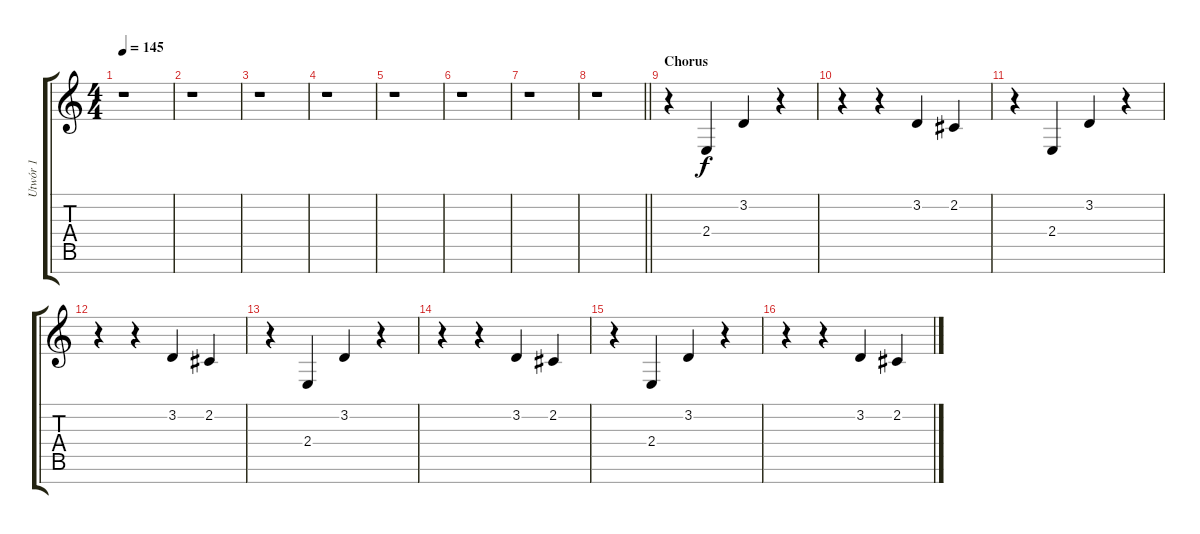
\track ("Utwór 1" "Utwór 1") {instrument acousticgrandpiano}
\staff {score tabs}
\tuning (E4 B3 G3 D3 A2 E2 B1) {hide}
\ts (4 4)
\tempo 145
\clef g2
\ks c
r.1{dy f} |
r.1 |
r.1 |
r.1 |
r.1 |
r.1 |
r.1 |
\barLineRight lightlight
r.1 |
\section ("" "Chorus")
r.4 2.4.4 3.2.4 r.4 |
r.4 r.4 3.2.4 2.2.4 |
r.4 2.4.4 3.2.4 r.4 |
r.4 r.4 3.2.4 2.2.4 |
r.4 2.4.4 3.2.4 r.4 |
r.4 r.4 3.2.4 2.2.4 |
r.4 2.4.4 3.2.4 r.4 |
r.4 r.4 3.2.4 2.2.4
